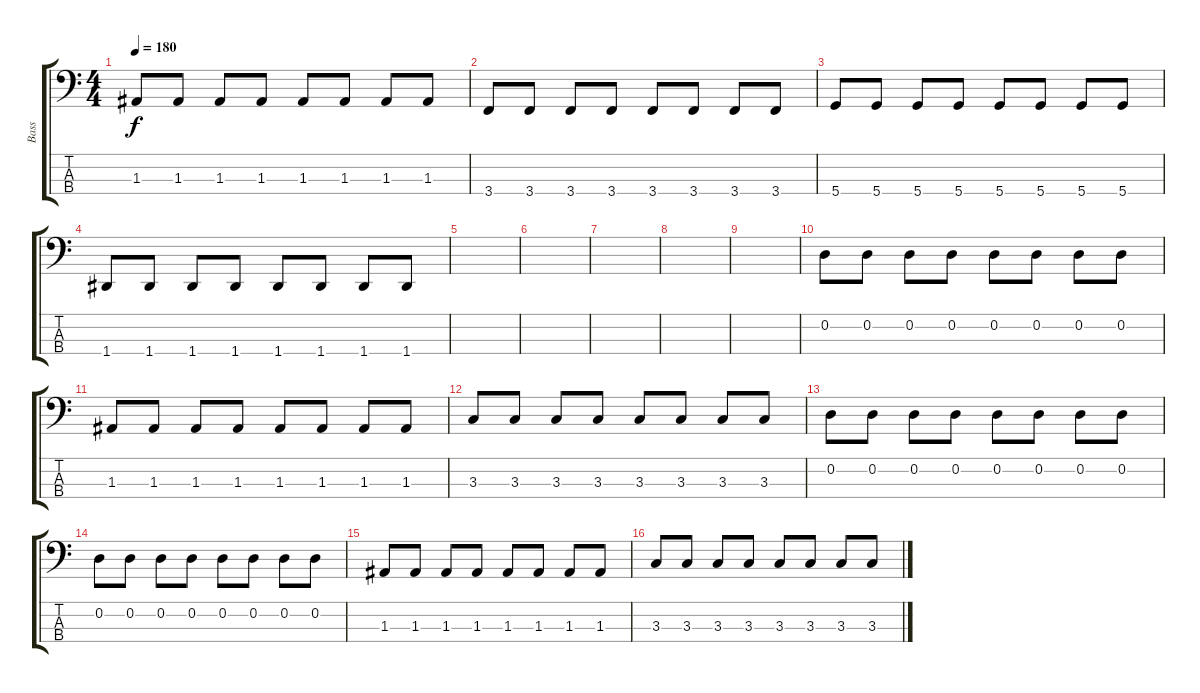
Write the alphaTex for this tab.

\track ("Bass" "Bass") {instrument electricbasspick}
\staff {score tabs}
\tuning (G2 D2 A1 D1) {hide}
\ts (4 4)
\tempo 180
\clef f4
\ks c
1.3.8{dy f} 1.3.8 1.3.8 1.3.8 1.3.8 1.3.8 1.3.8 1.3.8 |
3.4.8 3.4.8 3.4.8 3.4.8 3.4.8 3.4.8 3.4.8 3.4.8 |
5.4.8 5.4.8 5.4.8 5.4.8 5.4.8 5.4.8 5.4.8 5.4.8 |
1.4.8 1.4.8 1.4.8 1.4.8 1.4.8 1.4.8 1.4.8 1.4.8 |
|
|
|
|
|
0.2.8 0.2.8 0.2.8 0.2.8 0.2.8 0.2.8 0.2.8 0.2.8 |
1.3.8 1.3.8 1.3.8 1.3.8 1.3.8 1.3.8 1.3.8 1.3.8 |
3.3.8 3.3.8 3.3.8 3.3.8 3.3.8 3.3.8 3.3.8 3.3.8 |
0.2.8 0.2.8 0.2.8 0.2.8 0.2.8 0.2.8 0.2.8 0.2.8 |
0.2.8 0.2.8 0.2.8 0.2.8 0.2.8 0.2.8 0.2.8 0.2.8 |
1.3.8 1.3.8 1.3.8 1.3.8 1.3.8 1.3.8 1.3.8 1.3.8 |
3.3.8 3.3.8 3.3.8 3.3.8 3.3.8 3.3.8 3.3.8 3.3.8
